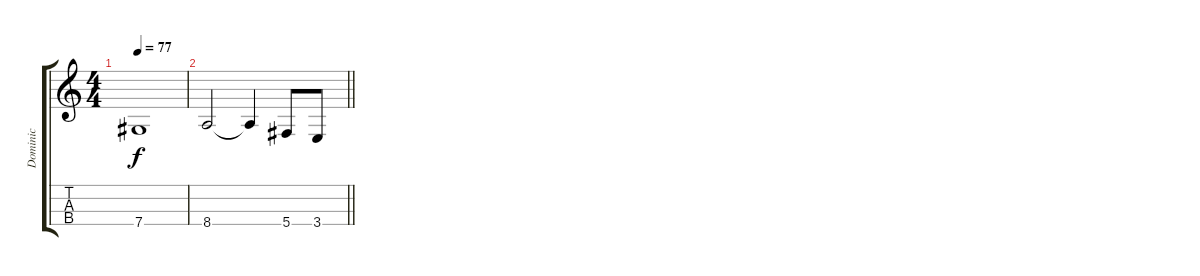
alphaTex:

\track ("Dominic" "Dominic") {instrument electricbasspick}
\staff {score tabs}
\tuning (Gb3 Db3 Ab2 Db2) {hide}
\ts (4 4)
\tempo 77
\clef g2
\ks c
7.4.1{dy f} |
\barLineRight lightlight
8.4.2 8.4{t}.4 5.4.8 3.4.8
